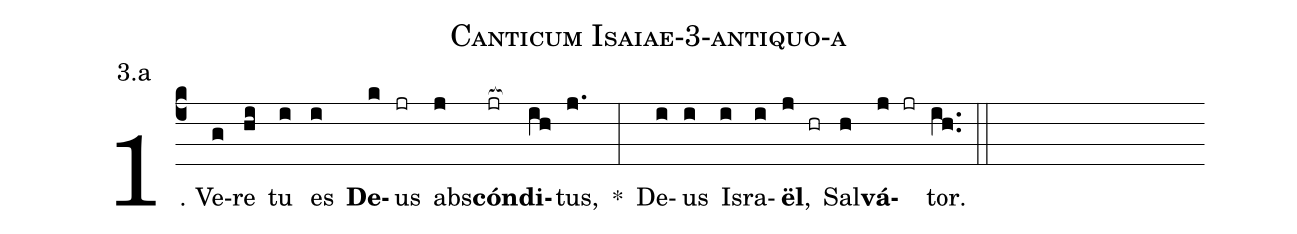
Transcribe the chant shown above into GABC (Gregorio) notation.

name: Canticum Isaiae-3-antiquo-a;
annotation: 3.a;
%%
(c4)1. Ve(g)re(hi) tu(i) es(i) <b>De</b>(k)us(jr) abs(j)<b>cón</b>(jr[ocb:1{])<b>di</b>(ih[ocb:0}])tus,(j.) *(:) De(i)us(i) Is(i)ra(i)<b>ël</b>,(j hr) Sal(h)<b>vá</b>(j jr)tor.(ih..) (::)
